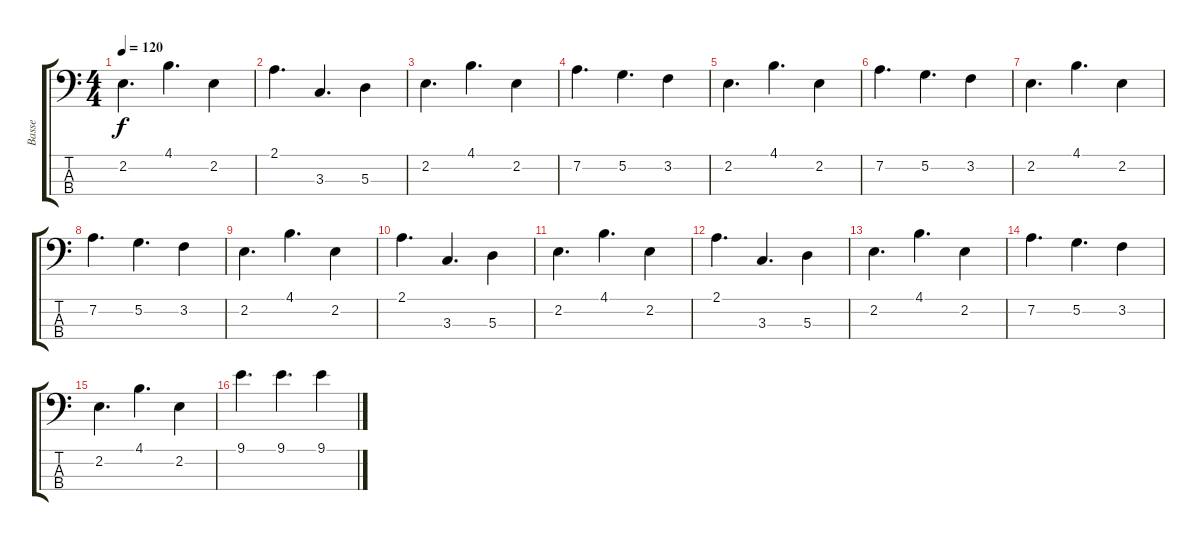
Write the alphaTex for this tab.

\track ("Basse" "Basse") {instrument acousticbass}
\staff {score tabs}
\tuning (G2 D2 A1 E1) {hide}
\ts (4 4)
\tempo 120
\clef f4
\ks c
2.2.4{d dy f} 4.1.4{d} 2.2.4 |
2.1.4{d} 3.3.4{d} 5.3.4 |
2.2.4{d} 4.1.4{d} 2.2.4 |
7.2.4{d} 5.2.4{d} 3.2.4 |
2.2.4{d} 4.1.4{d} 2.2.4 |
7.2.4{d} 5.2.4{d} 3.2.4 |
2.2.4{d} 4.1.4{d} 2.2.4 |
7.2.4{d} 5.2.4{d} 3.2.4 |
2.2.4{d} 4.1.4{d} 2.2.4 |
2.1.4{d} 3.3.4{d} 5.3.4 |
2.2.4{d} 4.1.4{d} 2.2.4 |
2.1.4{d} 3.3.4{d} 5.3.4 |
2.2.4{d} 4.1.4{d} 2.2.4 |
7.2.4{d} 5.2.4{d} 3.2.4 |
2.2.4{d} 4.1.4{d} 2.2.4 |
9.1.4{d} 9.1.4{d} 9.1.4
